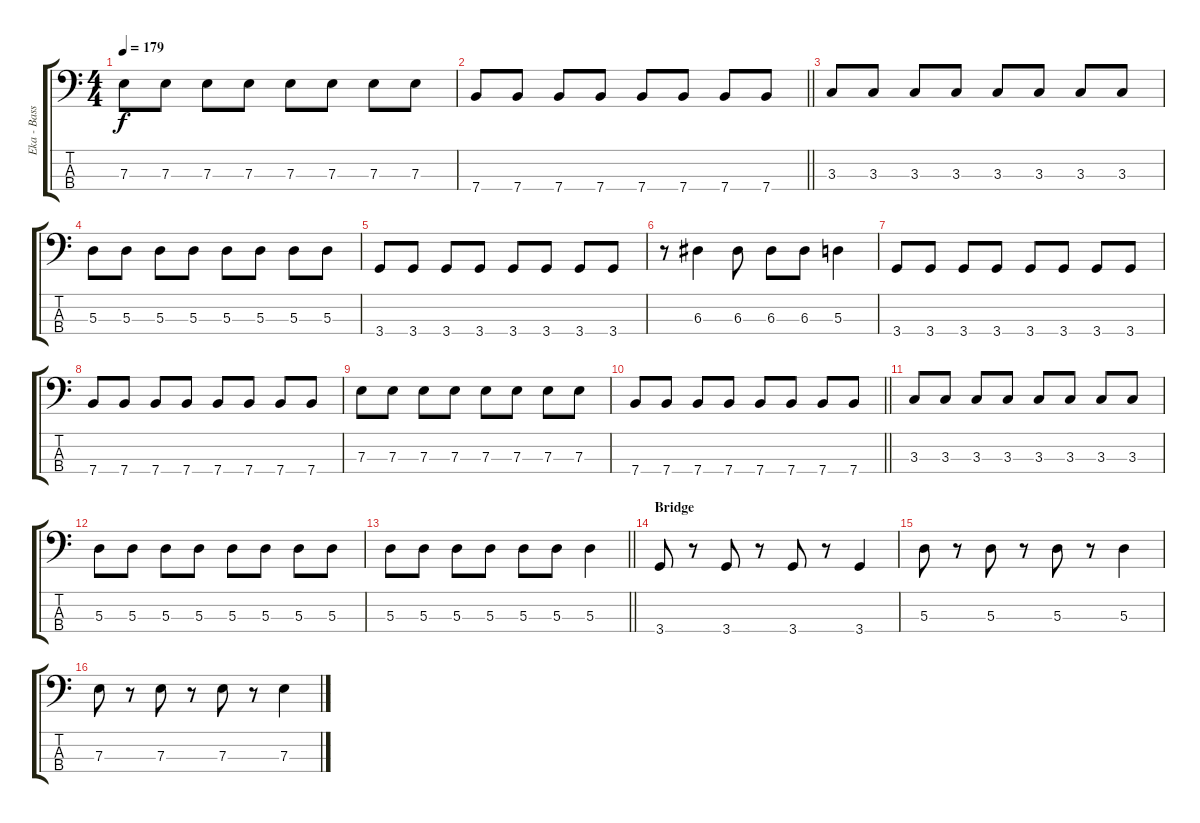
\track ("Eka - Bass" "Eka - Bass") {instrument electricbasspick}
\staff {score tabs}
\tuning (G2 D2 A1 E1) {hide}
\ts (4 4)
\tempo 179
\clef f4
\ks c
7.3.8{dy f} 7.3.8 7.3.8 7.3.8 7.3.8 7.3.8 7.3.8 7.3.8 |
\barLineRight lightlight
7.4.8 7.4.8 7.4.8 7.4.8 7.4.8 7.4.8 7.4.8 7.4.8 |
3.3.8 3.3.8 3.3.8 3.3.8 3.3.8 3.3.8 3.3.8 3.3.8 |
5.3.8 5.3.8 5.3.8 5.3.8 5.3.8 5.3.8 5.3.8 5.3.8 |
3.4.8 3.4.8 3.4.8 3.4.8 3.4.8 3.4.8 3.4.8 3.4.8 |
r.8 6.3.4 6.3.8 6.3.8 6.3.8 5.3.4 |
3.4.8 3.4.8 3.4.8 3.4.8 3.4.8 3.4.8 3.4.8 3.4.8 |
7.4.8 7.4.8 7.4.8 7.4.8 7.4.8 7.4.8 7.4.8 7.4.8 |
7.3.8 7.3.8 7.3.8 7.3.8 7.3.8 7.3.8 7.3.8 7.3.8 |
\barLineRight lightlight
7.4.8 7.4.8 7.4.8 7.4.8 7.4.8 7.4.8 7.4.8 7.4.8 |
3.3.8 3.3.8 3.3.8 3.3.8 3.3.8 3.3.8 3.3.8 3.3.8 |
5.3.8 5.3.8 5.3.8 5.3.8 5.3.8 5.3.8 5.3.8 5.3.8 |
\barLineRight lightlight
5.3.8 5.3.8 5.3.8 5.3.8 5.3.8 5.3.8 5.3.4 |
\section ("" "Bridge")
3.4.8 r.8 3.4.8 r.8 3.4.8 r.8 3.4.4 |
5.3.8 r.8 5.3.8 r.8 5.3.8 r.8 5.3.4 |
7.3.8 r.8 7.3.8 r.8 7.3.8 r.8 7.3.4
